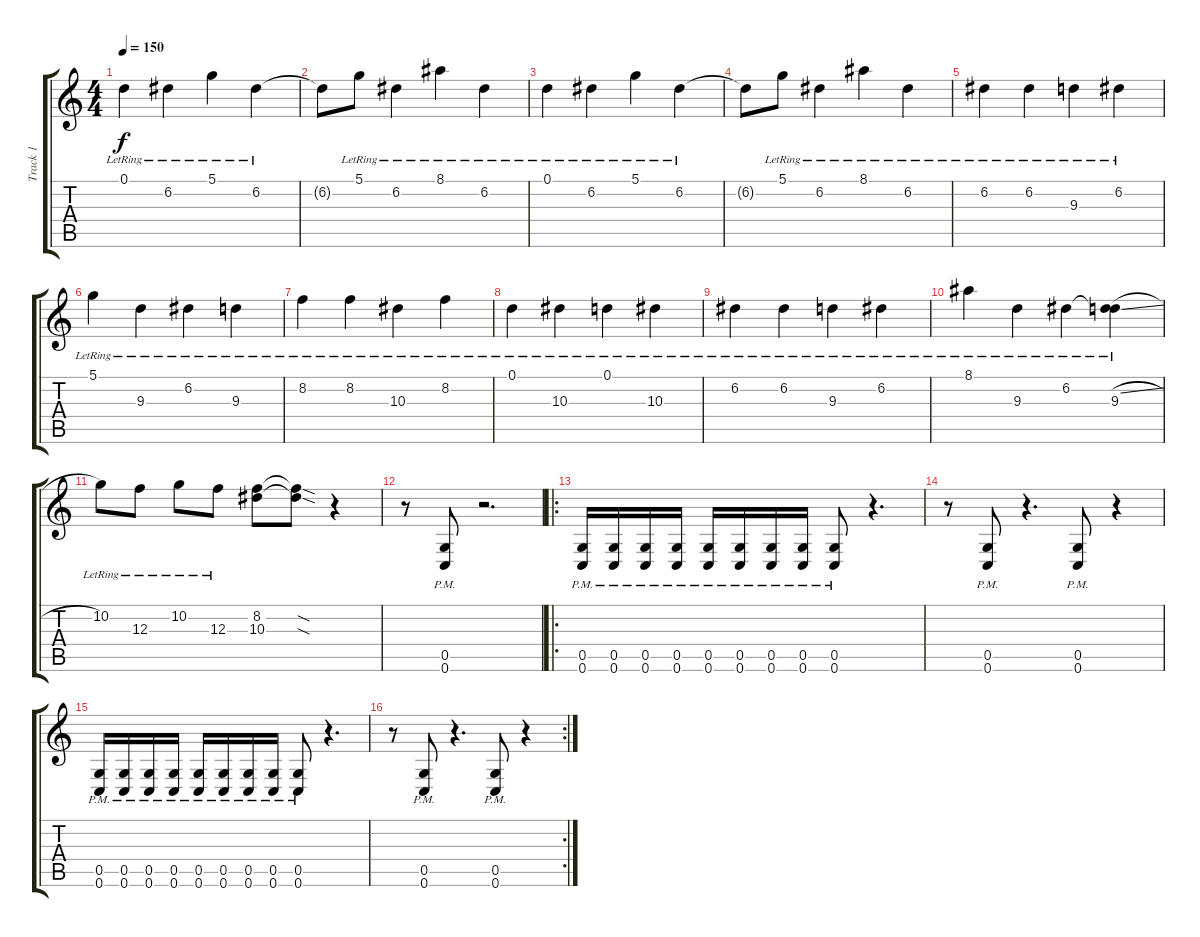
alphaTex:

\track ("Track 1" "Track 1") {instrument overdrivenguitar}
\staff {score tabs}
\tuning (D4 A3 F3 C3 G2 C2) {hide}
\ts (4 4)
\tempo 150
\clef g2
\ks c
0.1{lr}.4{dy f} 6.2{lr}.4 5.1{lr}.4 6.2{lr}.4 |
6.2{t}.8 5.1{lr}.8 6.2{lr}.4 8.1{lr}.4 6.2{lr}.4 |
0.1{lr}.4 6.2{lr}.4 5.1{lr}.4 6.2{lr}.4 |
6.2{t}.8 5.1{lr}.8 6.2{lr}.4 8.1{lr}.4 6.2{lr}.4 |
6.2{lr}.4 6.2{lr}.4 9.3{lr}.4 6.2{lr}.4 |
5.1{lr}.4 9.3{lr}.4 6.2{lr}.4 9.3{lr}.4 |
8.2{lr}.4 8.2{lr}.4 10.3{lr}.4 8.2{lr}.4 |
0.1{lr}.4 10.3{lr}.4 0.1{lr}.4 10.3{lr}.4 |
6.2{lr}.4 6.2{lr}.4 9.3{lr}.4 6.2{lr}.4 |
8.1{lr}.4 9.3{lr}.4 6.2{lr}.4 (6.2{sl t} 9.3{lr}).4 |
10.2{lr}.8 12.3{lr}.8 10.2{lr}.8 12.3{lr}.8 (8.2 10.3).8 (8.2{sod t} 10.3{sod t}).8 r.4 |
r.8{balance 15} (0.5{pm} 0.6{pm}).8 r.2{d} |
\ro
(0.5{pm} 0.6{pm}).16 (0.5{pm} 0.6{pm}).16 (0.5{pm} 0.6{pm}).16 (0.5{pm} 0.6{pm}).16 (0.5{pm} 0.6{pm}).16 (0.5{pm} 0.6{pm}).16 (0.5{pm} 0.6{pm}).16 (0.5{pm} 0.6{pm}).16 (0.5{pm} 0.6{pm}).8 r.4{d} |
r.8 (0.5{pm} 0.6{pm}).8 r.4{d} (0.5{pm} 0.6{pm}).8 r.4 |
(0.5{pm} 0.6{pm}).16 (0.5{pm} 0.6{pm}).16 (0.5{pm} 0.6{pm}).16 (0.5{pm} 0.6{pm}).16 (0.5{pm} 0.6{pm}).16 (0.5{pm} 0.6{pm}).16 (0.5{pm} 0.6{pm}).16 (0.5{pm} 0.6{pm}).16 (0.5{pm} 0.6{pm}).8 r.4{d} |
\rc 2
r.8 (0.5{pm} 0.6{pm}).8 r.4{d} (0.5{pm} 0.6{pm}).8 r.4
